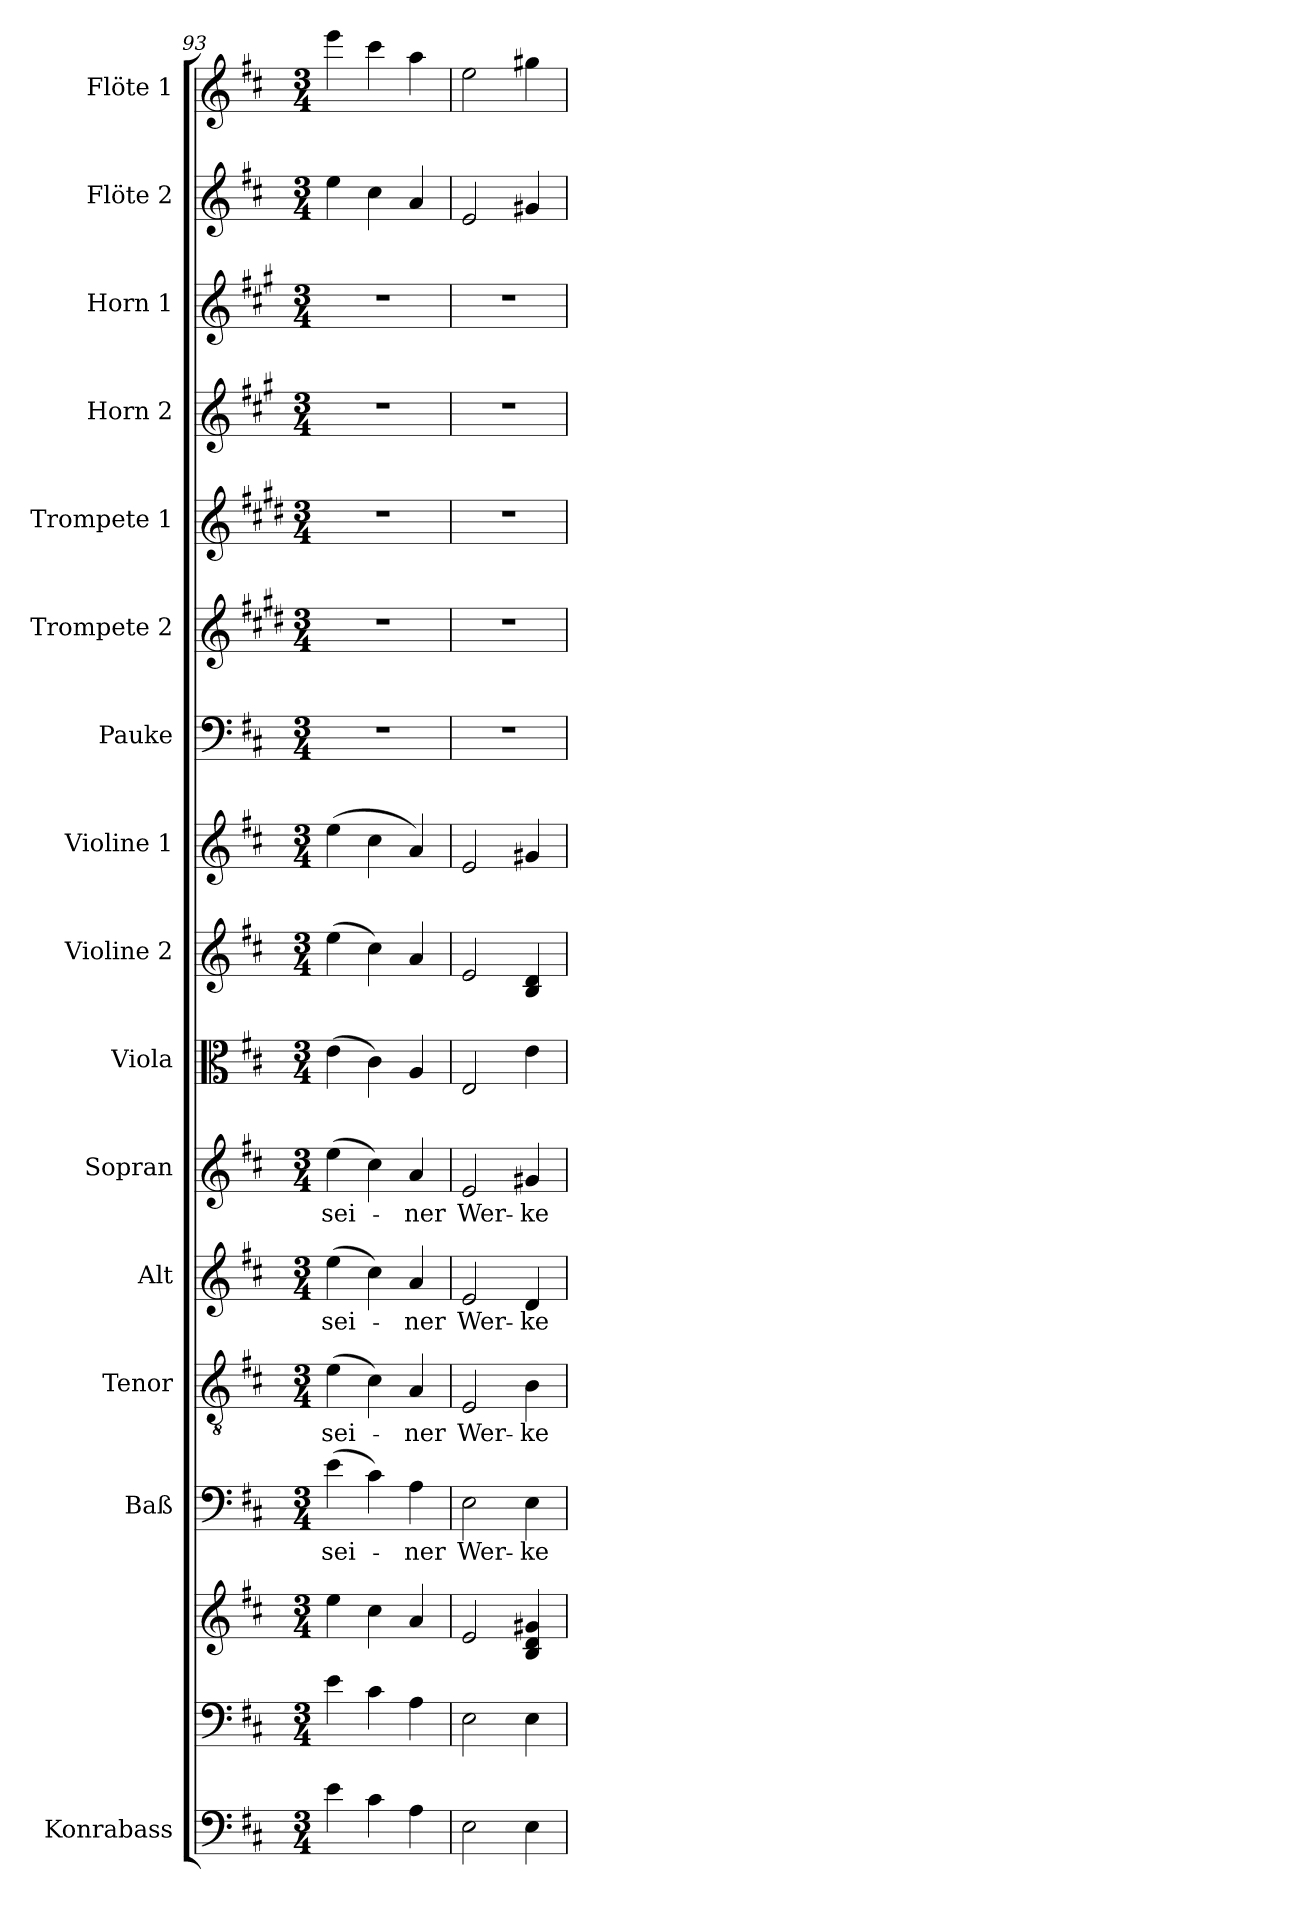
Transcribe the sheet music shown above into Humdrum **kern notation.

**kern	**kern	**kern	**kern	**text	**kern	**text	**kern	**text	**kern	**text	**kern	**kern	**kern	**kern	**kern	**kern	**kern	**kern	**kern	**kern
*part16	*part15	*part15	*part14	*part14	*part13	*part13	*part12	*part12	*part11	*part11	*part10	*part9	*part8	*part7	*part6	*part5	*part4	*part3	*part2	*part1
*staff17	*staff16	*staff15	*staff14	*staff14	*staff13	*staff13	*staff12	*staff12	*staff11	*staff11	*staff10	*staff9	*staff8	*staff7	*staff6	*staff5	*staff4	*staff3	*staff2	*staff1
*I"Konrabass	*	*	*I"Baß	*	*I"Tenor	*	*I"Alt	*	*I"Sopran	*	*I"Viola	*I"Violine 2	*I"Violine 1	*I"Pauke	*I"Trompete 2	*I"Trompete 1	*I"Horn 2	*I"Horn 1	*I"Flöte 2	*I"Flöte 1
*I'Kb.	*	*	*I'Baß	*	*I'Ten	*	*I'Alt	*	*I'Sop	*	*I'Vla.	*I'Vln. 2	*I'Vln. 1	*I'Pk.	*I'Trp. 2	*I'Trp. 1	*I'Hrn. 2	*I'Hrn. 1	*I'Fl. 2	*I'Fl. 1
*clefF4	*clefF4	*clefG2	*clefF4	*	*clefGv2	*	*clefG2	*	*clefG2	*	*clefC3	*clefG2	*clefG2	*clefF4	*clefG2	*clefG2	*clefG2	*clefG2	*clefG2	*clefG2
*ITrd7c12	*	*	*	*	*	*	*	*	*	*	*	*	*	*	*ITrd1c2	*ITrd1c2	*ITrd4c7	*ITrd4c7	*	*
*k[f#c#]	*k[f#c#]	*k[f#c#]	*k[f#c#]	*	*k[f#c#]	*	*k[f#c#]	*	*k[f#c#]	*	*k[f#c#]	*k[f#c#]	*k[f#c#]	*k[f#c#]	*k[f#c#]	*k[f#c#]	*k[f#c#]	*k[f#c#]	*k[f#c#]	*k[f#c#]
*D:	*D:	*D:	*D:	*	*D:	*	*D:	*	*D:	*	*D:	*D:	*D:	*D:	*D:	*D:	*D:	*D:	*D:	*D:
*M3/4	*M3/4	*M3/4	*M3/4	*	*M3/4	*	*M3/4	*	*M3/4	*	*M3/4	*M3/4	*M3/4	*M3/4	*M3/4	*M3/4	*M3/4	*M3/4	*M3/4	*M3/4
=93	=93	=93	=93	=93	=93	=93	=93	=93	=93	=93	=93	=93	=93	=93	=93	=93	=93	=93	=93	=93
!	!	!	!	!LO:LY:b	!	!LO:LY:b	!	!LO:LY:b	!	!LO:LY:b	!	!	!	!	!	!	!	!	!	!
4E\	4e\	4ee\	(>4e\	sei-	(>4e\	sei-	(>4ee\	sei-	(>4ee\	sei-	(>4e\	(>4ee\	(>4ee\	2.r	2.r	2.r	2.r	2.r	4ee\	4eee\
4C#\	4c#\	4cc#\	4c#\)	.	4c#\)	.	4cc#\)	.	4cc#\)	.	4c#\)	4cc#\)	4cc#\	.	.	.	.	.	4cc#\	4ccc#\
!	!	!	!	!LO:LY:b	!	!LO:LY:b	!	!LO:LY:b	!	!LO:LY:b	!	!	!	!	!	!	!	!	!	!
4AA\	4A\	4a/	4A\	-ner	4A/	-ner	4a/	-ner	4a/	-ner	4A/	4a/	4a/)	.	.	.	.	.	4a/	4aa\
=94	=94	=94	=94	=94	=94	=94	=94	=94	=94	=94	=94	=94	=94	=94	=94	=94	=94	=94	=94	=94
!	!	!	!	!LO:LY:b	!	!LO:LY:b	!	!LO:LY:b	!	!LO:LY:b	!	!	!	!	!	!	!	!	!	!
2EE\	2E\	2e/	2E\	Wer-	2E/	Wer-	2e/	Wer-	2e/	Wer-	2E/	2e/	2e/	2.r	2.r	2.r	2.r	2.r	2e/	2ee\
!	!	!	!	!LO:LY:b	!	!LO:LY:b	!	!LO:LY:b	!	!LO:LY:b	!	!	!	!	!	!	!	!	!	!
4EE\	4E\	4B/ 4d/ 4g#X/	4E\	-ke	4B\	-ke	4d/	-ke	4g#X/	-ke	4e\	4B/ 4d/	4g#X/	.	.	.	.	.	4g#X/	4gg#X\
=	=	=	=	=	=	=	=	=	=	=	=	=	=	=	=	=	=	=	=	=
*-	*-	*-	*-	*-	*-	*-	*-	*-	*-	*-	*-	*-	*-	*-	*-	*-	*-	*-	*-	*-
